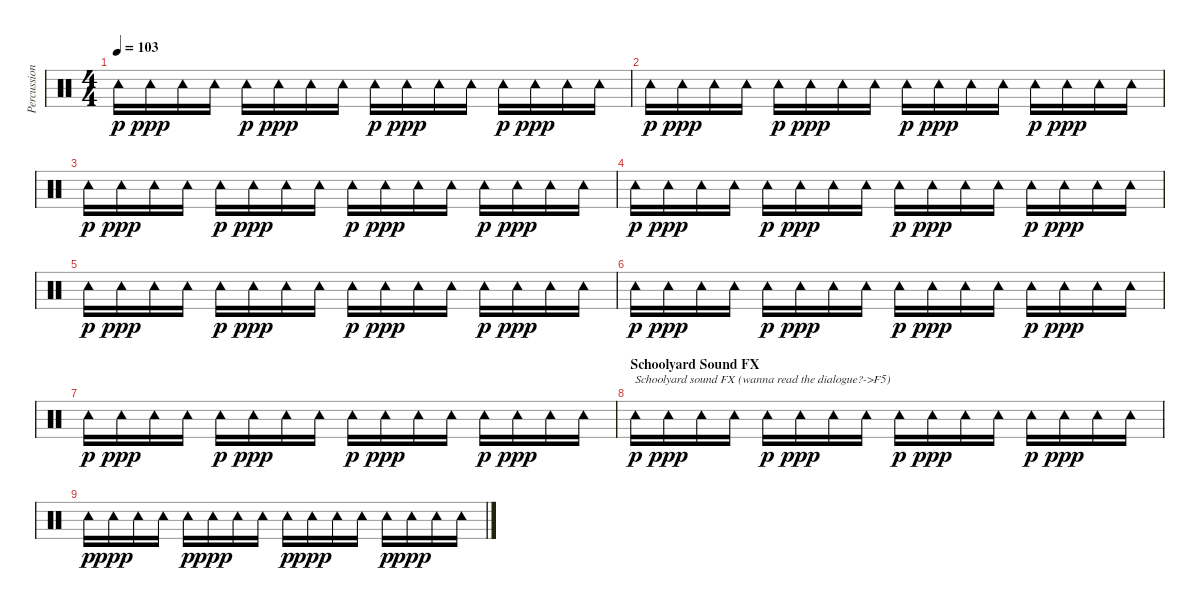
\track ("Percussions ( Nick Mason )" "Percussion") {instrument percussion}
\staff {score}
\articulation defaults
\ts (4 4)
\tempo 103
\clef neutral
\ks c "Tambourine (hit)".16{dy p} "Tambourine (hit)".16{dy ppp} "Tambourine (hit)".16 "Tambourine (hit)".16 "Tambourine (hit)".16{dy p} "Tambourine (hit)".16{dy ppp} "Tambourine (hit)".16 "Tambourine (hit)".16 "Tambourine (hit)".16{dy p} "Tambourine (hit)".16{dy ppp} "Tambourine (hit)".16 "Tambourine (hit)".16 "Tambourine (hit)".16{dy p} "Tambourine (hit)".16{dy ppp} "Tambourine (hit)".16 "Tambourine (hit)".16
|
"Tambourine (hit)".16{dy p} "Tambourine (hit)".16{dy ppp} "Tambourine (hit)".16 "Tambourine (hit)".16 "Tambourine (hit)".16{dy p} "Tambourine (hit)".16{dy ppp} "Tambourine (hit)".16 "Tambourine (hit)".16 "Tambourine (hit)".16{dy p} "Tambourine (hit)".16{dy ppp} "Tambourine (hit)".16 "Tambourine (hit)".16 "Tambourine (hit)".16{dy p} "Tambourine (hit)".16{dy ppp} "Tambourine (hit)".16 "Tambourine (hit)".16 |
"Tambourine (hit)".16{dy p} "Tambourine (hit)".16{dy ppp} "Tambourine (hit)".16 "Tambourine (hit)".16 "Tambourine (hit)".16{dy p} "Tambourine (hit)".16{dy ppp} "Tambourine (hit)".16 "Tambourine (hit)".16 "Tambourine (hit)".16{dy p} "Tambourine (hit)".16{dy ppp} "Tambourine (hit)".16 "Tambourine (hit)".16 "Tambourine (hit)".16{dy p} "Tambourine (hit)".16{dy ppp} "Tambourine (hit)".16 "Tambourine (hit)".16 |
"Tambourine (hit)".16{dy p} "Tambourine (hit)".16{dy ppp} "Tambourine (hit)".16 "Tambourine (hit)".16 "Tambourine (hit)".16{dy p} "Tambourine (hit)".16{dy ppp} "Tambourine (hit)".16 "Tambourine (hit)".16 "Tambourine (hit)".16{dy p} "Tambourine (hit)".16{dy ppp} "Tambourine (hit)".16 "Tambourine (hit)".16 "Tambourine (hit)".16{dy p} "Tambourine (hit)".16{dy ppp} "Tambourine (hit)".16 "Tambourine (hit)".16 |
"Tambourine (hit)".16{dy p} "Tambourine (hit)".16{dy ppp} "Tambourine (hit)".16 "Tambourine (hit)".16 "Tambourine (hit)".16{dy p} "Tambourine (hit)".16{dy ppp} "Tambourine (hit)".16 "Tambourine (hit)".16 "Tambourine (hit)".16{dy p} "Tambourine (hit)".16{dy ppp} "Tambourine (hit)".16 "Tambourine (hit)".16 "Tambourine (hit)".16{dy p} "Tambourine (hit)".16{dy ppp} "Tambourine (hit)".16 "Tambourine (hit)".16 |
"Tambourine (hit)".16{dy p} "Tambourine (hit)".16{dy ppp} "Tambourine (hit)".16 "Tambourine (hit)".16 "Tambourine (hit)".16{dy p} "Tambourine (hit)".16{dy ppp} "Tambourine (hit)".16 "Tambourine (hit)".16 "Tambourine (hit)".16{dy p} "Tambourine (hit)".16{dy ppp} "Tambourine (hit)".16 "Tambourine (hit)".16 "Tambourine (hit)".16{dy p} "Tambourine (hit)".16{dy ppp} "Tambourine (hit)".16 "Tambourine (hit)".16 |
"Tambourine (hit)".16{dy p} "Tambourine (hit)".16{dy ppp} "Tambourine (hit)".16 "Tambourine (hit)".16 "Tambourine (hit)".16{dy p} "Tambourine (hit)".16{dy ppp} "Tambourine (hit)".16 "Tambourine (hit)".16 "Tambourine (hit)".16{dy p} "Tambourine (hit)".16{dy ppp} "Tambourine (hit)".16 "Tambourine (hit)".16 "Tambourine (hit)".16{dy p} "Tambourine (hit)".16{dy ppp} "Tambourine (hit)".16 "Tambourine (hit)".16 |
\section ("" "Schoolyard Sound FX")
"Tambourine (hit)".16{txt "Schoolyard sound FX (wanna read the dialogue?->F5)" dy p} "Tambourine (hit)".16{dy ppp} "Tambourine (hit)".16 "Tambourine (hit)".16 "Tambourine (hit)".16{dy p} "Tambourine (hit)".16{dy ppp} "Tambourine (hit)".16 "Tambourine (hit)".16 "Tambourine (hit)".16{dy p} "Tambourine (hit)".16{dy ppp} "Tambourine (hit)".16 "Tambourine (hit)".16 "Tambourine (hit)".16{dy p} "Tambourine (hit)".16{dy ppp} "Tambourine (hit)".16 "Tambourine (hit)".16 |
"Tambourine (hit)".16{dy p} "Tambourine (hit)".16{dy ppp} "Tambourine (hit)".16 "Tambourine (hit)".16 "Tambourine (hit)".16{dy p} "Tambourine (hit)".16{dy ppp} "Tambourine (hit)".16 "Tambourine (hit)".16 "Tambourine (hit)".16{dy p} "Tambourine (hit)".16{dy ppp} "Tambourine (hit)".16 "Tambourine (hit)".16 "Tambourine (hit)".16{dy p} "Tambourine (hit)".16{dy ppp} "Tambourine (hit)".16 "Tambourine (hit)".16
